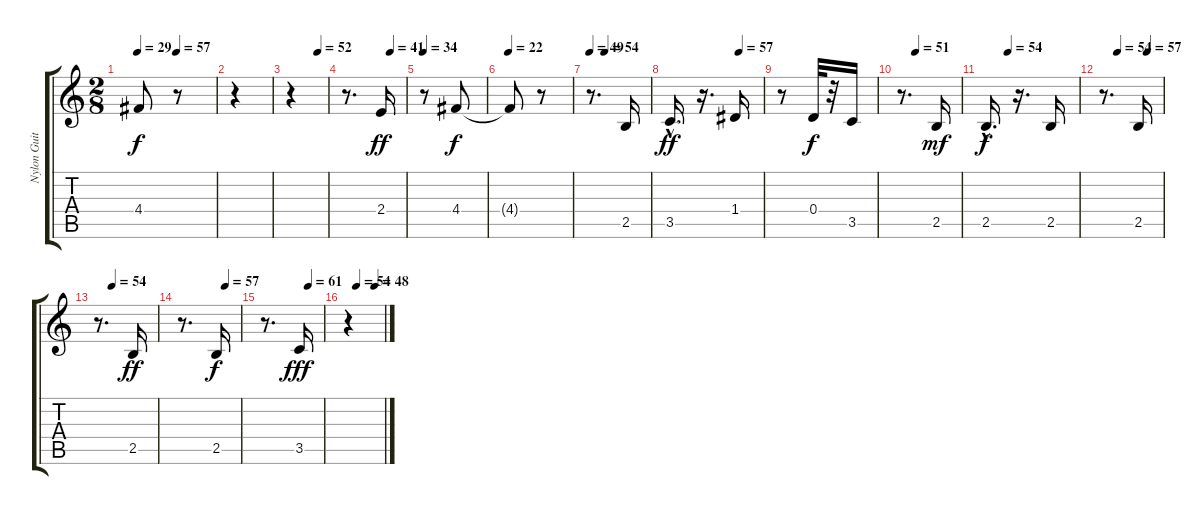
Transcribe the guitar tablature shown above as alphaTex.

\track ("Nylon Guitar (5th string)" "Nylon Guit") {instrument acousticguitarnylon}
\staff {score tabs}
\tuning (E4 B3 G3 D3 A2 E2) {hide}
\ts (2 8)
\tempo 29
\tempo (57 0.5)
\clef g2
\ks c
4.4{t}.8{dy f} r.8 |
r.4 |
\tempo (52 0.75)
r.4 |
\tempo (41 0.75)
r.8{d} 2.4.16{dy ff} |
\tempo 34
r.8 4.4.8{dy f} |
\tempo 22
4.4{t}.8 r.8 |
\tempo 49
\tempo (54 0.25)
r.8{d} 2.5.16 |
\tempo (57 0.75)
3.5{hac}.16{d dy ff} r.16{d} 1.4.16 |
r.8 0.4.32{dy f} r.32 3.5.16 |
\tempo (51 0.25)
r.8{d} 2.5.16{dy mf} |
\tempo (54 0.25)
2.5{hac}.16{d dy f} r.16{d} 2.5.16 |
\tempo (54 0.25)
\tempo (57 0.75)
r.8{d} 2.5.16 |
\tempo (54 0.25)
r.8{d} 2.5.16{dy ff} |
\tempo (57 0.75)
r.8{d} 2.5.16{dy f} |
\tempo (61 0.75)
r.8{d} 3.5.16{dy fff} |
\tempo (54 0.25)
\tempo (48 0.75)
r.4
